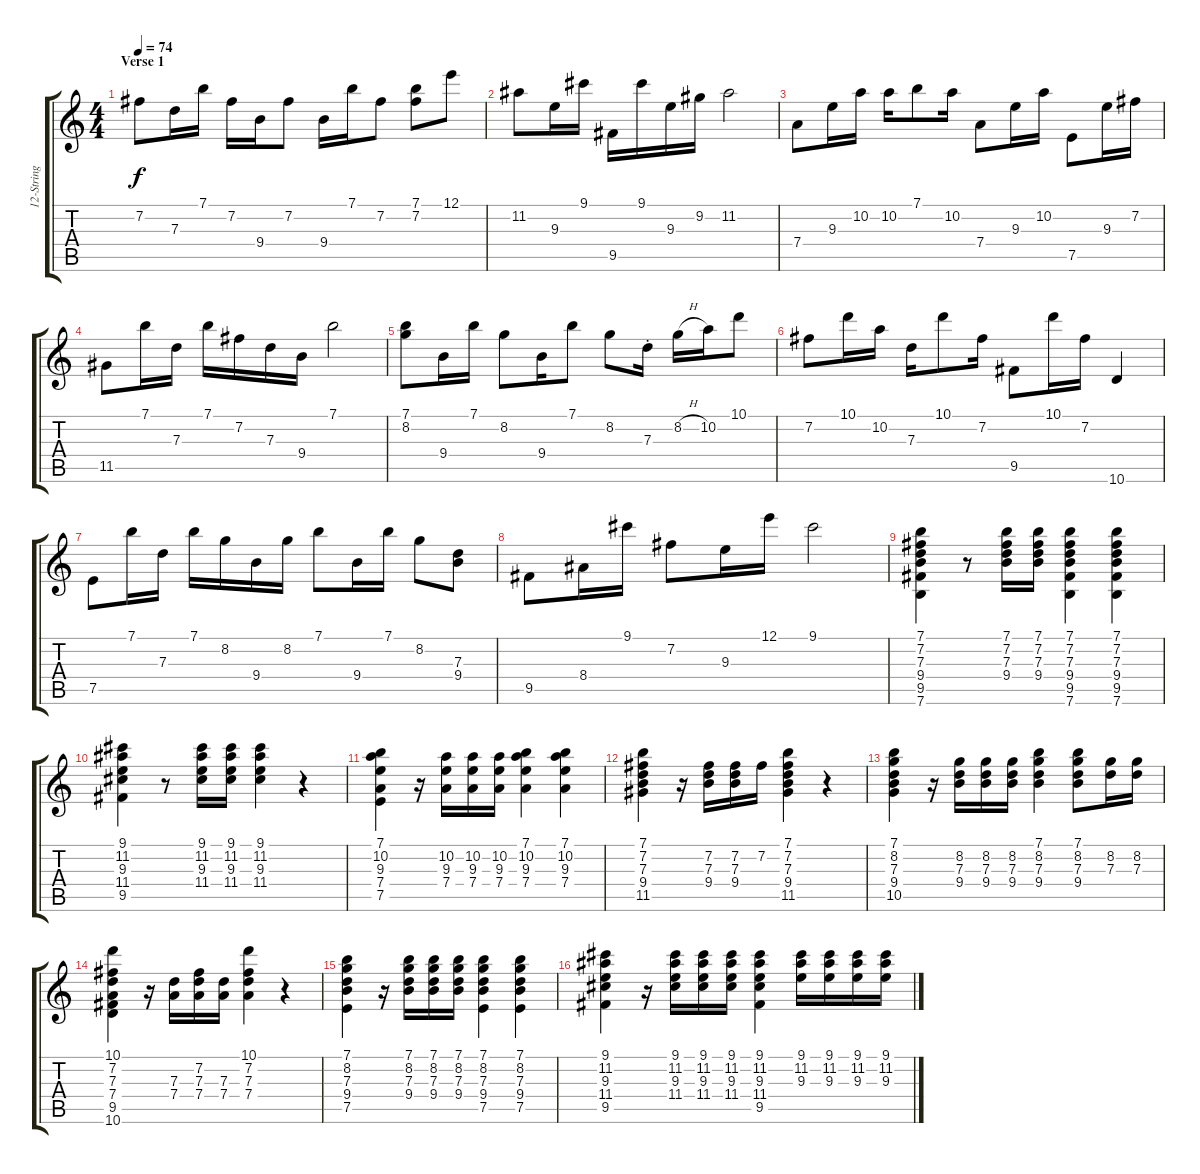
\track ("12-String Acoustic" "12-String ") {instrument acousticguitarsteel}
\staff {score tabs}
\tuning (E4 B3 G3 D3 A2 E2) {hide}
\ts (4 4)
\section ("" "Verse 1")
\tempo 74
\clef g2
\ks c
7.2.8{dy f} 7.3.16 7.1.16 7.2.16 9.4.16 7.2.8 9.4.16 7.1.16 7.2.8 (7.1 7.2).8 12.1.8 |
11.2.8 9.3.16 9.1.16 9.5.16 9.1.16 9.3.16 9.2.16 11.2.2 |
7.4.8 9.3.16 10.2.16 10.2.16 7.1.8 10.2.16 7.4.8 9.3.16 10.2.16 7.5.8 9.3.16 7.2.16 |
11.5.8 7.1.16 7.3.16 7.1.16 7.2.16 7.3.16 9.4.16 7.1.2 |
(7.1 8.2).8 9.4.16 7.1.16 8.2.8 9.4.16 7.1.8 8.2.8 7.3{st}.16 8.2{h}.16 10.2.16 10.1.8 |
7.2.8 10.1.16 10.2.16 7.3.16 10.1.8 7.2.16 9.5.8 10.1.16 7.2.16 10.6.4 |
7.5.8 7.1.16 7.3.16 7.1.16 8.2.16 9.4.16 8.2.16 7.1.8 9.4.16 7.1.16 8.2.8 (7.3 9.4).8 |
9.5.8 8.4.16 9.1.16 7.2.8 9.3.16 12.1.16 9.1.2 |
(7.1 7.2 7.3 9.4 9.5 7.6).4{volume 11 balance 6} r.8 (7.1 7.2 7.3 9.4).16 (7.1 7.2 7.3 9.4).16 (7.1 7.2 7.3 9.4 9.5 7.6).4 (7.1 7.2 7.3 9.4 9.5 7.6).4 |
(9.1 11.2 9.3 11.4 9.5).4 r.8 (9.1 11.2 9.3 11.4).16 (9.1 11.2 9.3 11.4).16 (9.1 11.2 9.3 11.4).4 r.4 |
(7.1 10.2 9.3 7.4 7.5).4 r.16 (10.2 9.3 7.4).16 (10.2 9.3 7.4).16 (10.2 9.3 7.4).16 (7.1 10.2 9.3 7.4).4 (7.1 10.2 9.3 7.4).4 |
(7.1 7.2 7.3 9.4 11.5).4 r.16 (7.2 7.3 9.4).16 (7.2 7.3 9.4).16 7.2.16 (7.1 7.2 7.3 9.4 11.5).4 r.4 |
(7.1 8.2 7.3 9.4 10.5).4 r.16 (8.2 7.3 9.4).16 (8.2 7.3 9.4).16 (8.2 7.3 9.4).16 (7.1 8.2 7.3 9.4).4 (7.1 8.2 7.3 9.4).8 (8.2 7.3).16 (8.2 7.3).16 |
(10.1 7.2 7.3 7.4 9.5 10.6).4 r.16 (7.3 7.4).16 (7.2 7.3 7.4).16 (7.3 7.4).16 (10.1 7.2 7.3 7.4).4 r.4 |
(7.1 8.2 7.3 9.4 7.5).4 r.16 (7.1 8.2 7.3 9.4).16 (7.1 8.2 7.3 9.4).16 (7.1 8.2 7.3 9.4).16 (7.1 8.2 7.3 9.4 7.5).4 (7.1 8.2 7.3 9.4 7.5).4 |
(9.1 11.2 9.3 11.4 9.5).4 r.16 (9.1 11.2 9.3 11.4).16 (9.1 11.2 9.3 11.4).16 (9.1 11.2 9.3 11.4).16 (9.1 11.2 9.3 11.4 9.5).4 (9.1 11.2 9.3).16 (9.1 11.2 9.3).16 (9.1 11.2 9.3).16 (9.1 11.2 9.3).16
